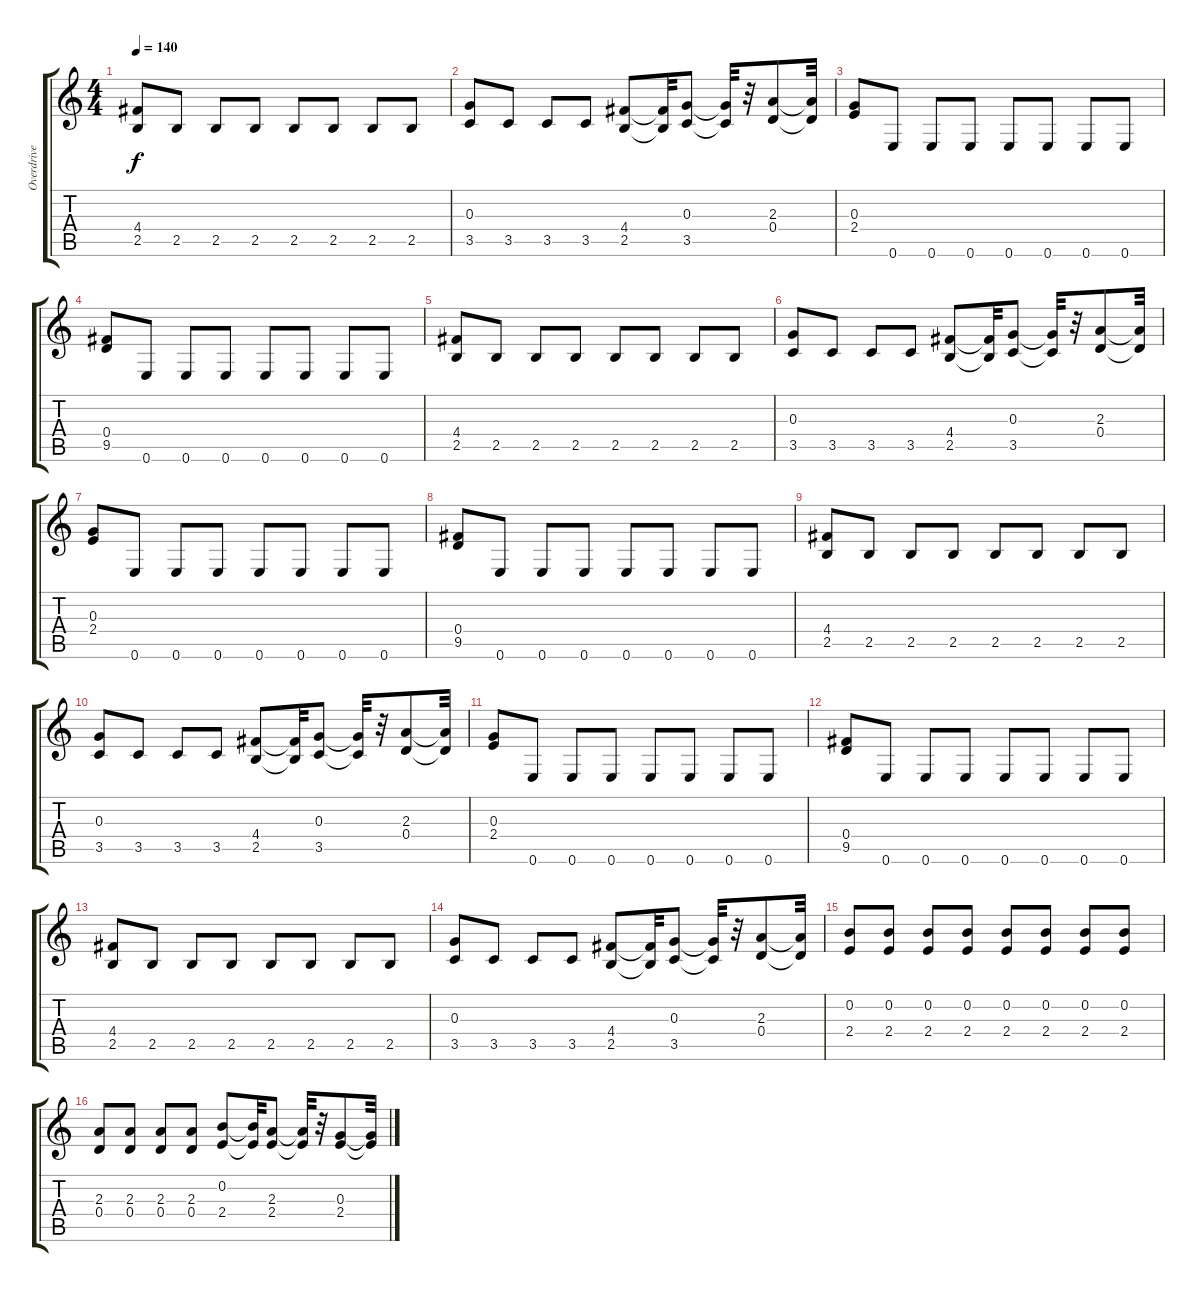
\track ("Overdrive" "Overdrive") {instrument overdrivenguitar}
\staff {score tabs}
\tuning (E4 B3 G3 D3 A2 E2) {hide}
\ts (4 4)
\tempo 140
\clef g2
\ks c
(4.4 2.5).8{dy f} 2.5.8 2.5.8 2.5.8 2.5.8 2.5.8 2.5.8 2.5.8 |
(0.3 3.5).8 3.5.8 3.5.8 3.5.8 (4.4 2.5).8 (4.4{t} 2.5{t}).32 (0.3 3.5).8 (0.3{t} 3.5{t}).32 r.32 (2.3 0.4).8 (2.3{t} 0.4{t}).32 |
(0.3 2.4).8 0.6.8 0.6.8 0.6.8 0.6.8 0.6.8 0.6.8 0.6.8 |
(0.4 9.5).8 0.6.8 0.6.8 0.6.8 0.6.8 0.6.8 0.6.8 0.6.8 |
(4.4 2.5).8 2.5.8 2.5.8 2.5.8 2.5.8 2.5.8 2.5.8 2.5.8 |
(0.3 3.5).8 3.5.8 3.5.8 3.5.8 (4.4 2.5).8 (4.4{t} 2.5{t}).32 (0.3 3.5).8 (0.3{t} 3.5{t}).32 r.32 (2.3 0.4).8 (2.3{t} 0.4{t}).32 |
(0.3 2.4).8 0.6.8 0.6.8 0.6.8 0.6.8 0.6.8 0.6.8 0.6.8 |
(0.4 9.5).8 0.6.8 0.6.8 0.6.8 0.6.8 0.6.8 0.6.8 0.6.8 |
(4.4 2.5).8 2.5.8 2.5.8 2.5.8 2.5.8 2.5.8 2.5.8 2.5.8 |
(0.3 3.5).8 3.5.8 3.5.8 3.5.8 (4.4 2.5).8 (4.4{t} 2.5{t}).32 (0.3 3.5).8 (0.3{t} 3.5{t}).32 r.32 (2.3 0.4).8 (2.3{t} 0.4{t}).32 |
(0.3 2.4).8 0.6.8 0.6.8 0.6.8 0.6.8 0.6.8 0.6.8 0.6.8 |
(0.4 9.5).8 0.6.8 0.6.8 0.6.8 0.6.8 0.6.8 0.6.8 0.6.8 |
(4.4 2.5).8 2.5.8 2.5.8 2.5.8 2.5.8 2.5.8 2.5.8 2.5.8 |
(0.3 3.5).8 3.5.8 3.5.8 3.5.8 (4.4 2.5).8 (4.4{t} 2.5{t}).32 (0.3 3.5).8 (0.3{t} 3.5{t}).32 r.32 (2.3 0.4).8 (2.3{t} 0.4{t}).32 |
(0.2 2.4).8 (0.2 2.4).8 (0.2 2.4).8 (0.2 2.4).8 (0.2 2.4).8 (0.2 2.4).8 (0.2 2.4).8 (0.2 2.4).8 |
(2.3 0.4).8 (2.3 0.4).8 (2.3 0.4).8 (2.3 0.4).8 (0.2 2.4).8 (0.2{t} 2.4{t}).32 (2.3 2.4).8 (2.3{t} 2.4{t}).32 r.32 (0.3 2.4).8 (0.3{t} 2.4{t}).32
